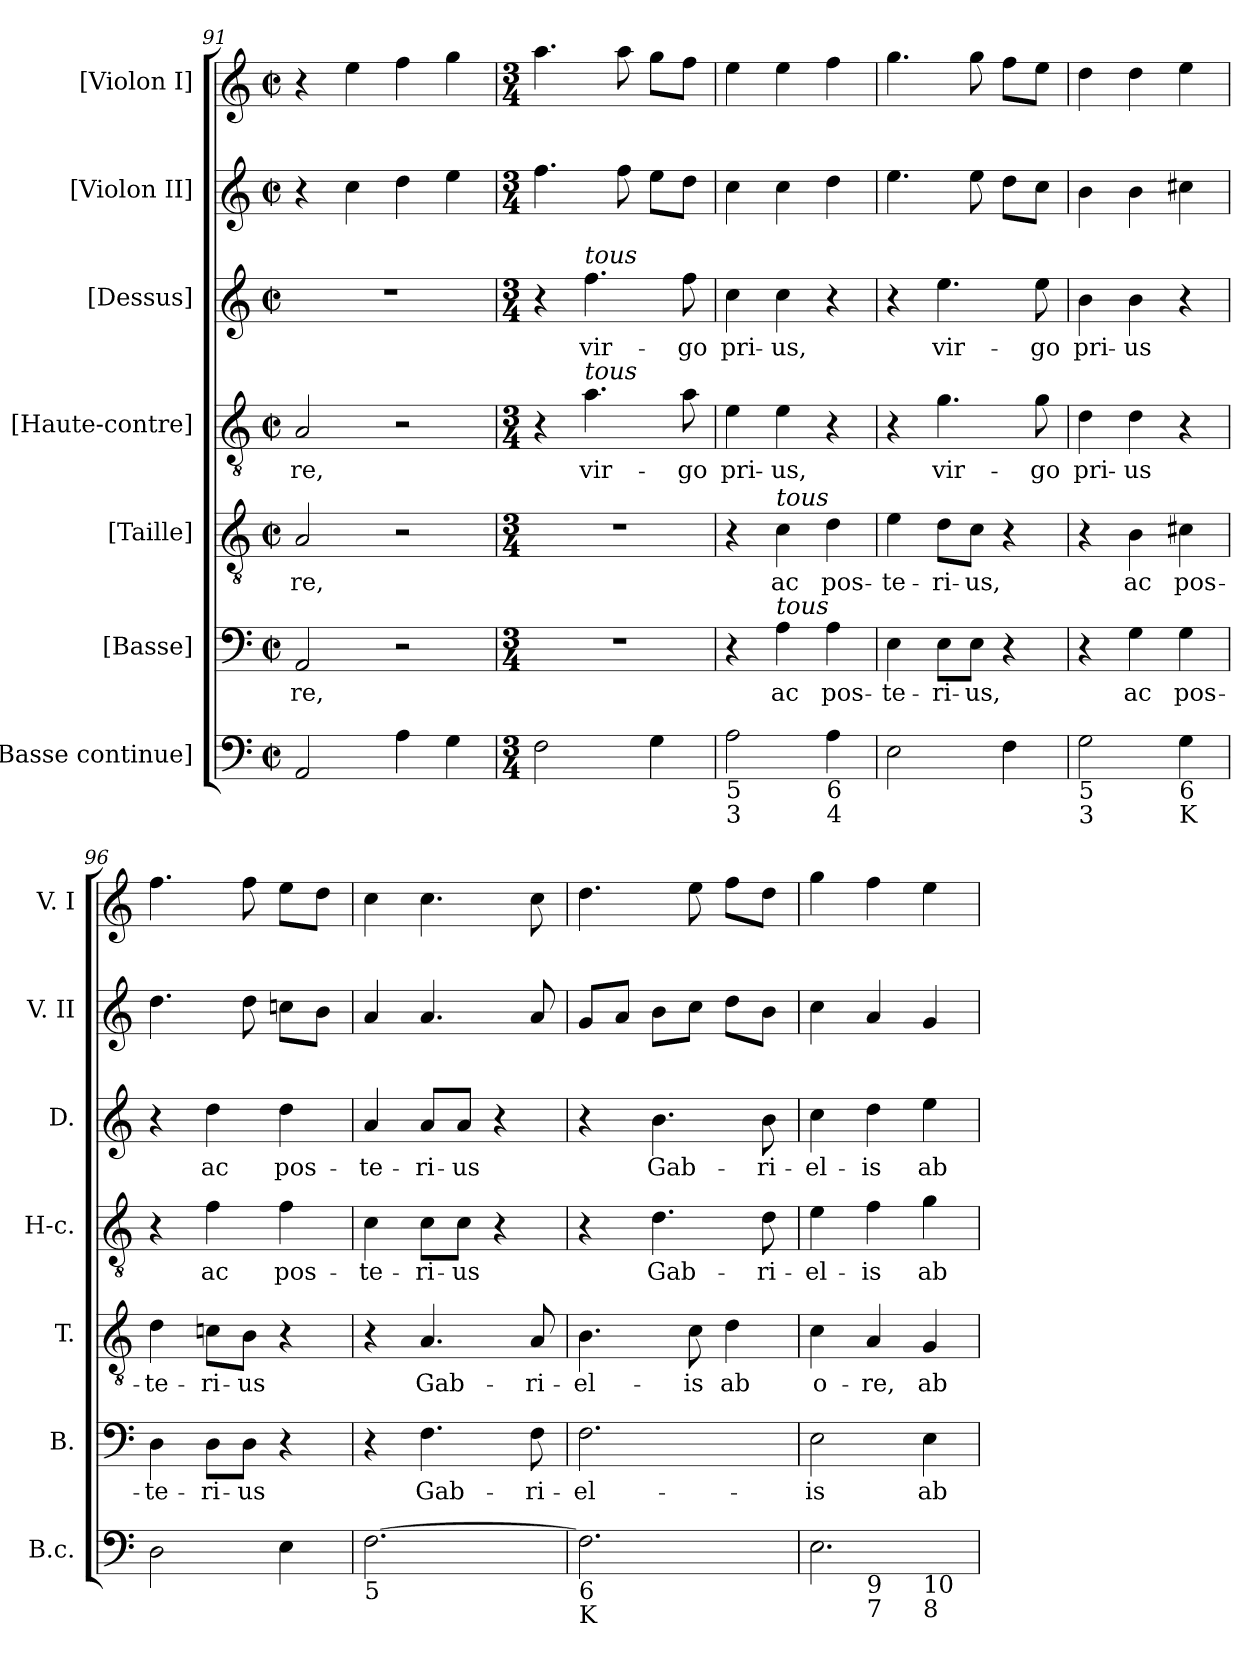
**kern	**kern	**text	**kern	**text	**kern	**text	**kern	**text	**kern	**kern
*part7	*part6	*part6	*part5	*part5	*part4	*part4	*part3	*part3	*part2	*part1
*staff7	*staff6	*staff6	*staff5	*staff5	*staff4	*staff4	*staff3	*staff3	*staff2	*staff1
*I"[Basse continue]	*I"[Basse]	*	*I"[Taille]	*	*I"[Haute-contre]	*	*I"[Dessus]	*	*I"[Violon II]	*I"[Violon I]
*I'B.c.	*I'B.	*	*I'T.	*	*I'H-c.	*	*I'D.	*	*I'V. II	*I'V. I
!!LO:PB:g=z
*clefF4	*clefF4	*	*clefGv2	*	*clefGv2	*	*clefG2	*	*clefG2	*clefG2
*	*	*	*ITrd7c12	*	*ITrd7c12	*	*	*	*	*
*k[]	*k[]	*	*k[]	*	*k[]	*	*k[]	*	*k[]	*k[]
*C:	*C:	*	*C:	*	*C:	*	*C:	*	*C:	*C:
*M2/2	*M2/2	*	*M2/2	*	*M2/2	*	*M2/2	*	*M2/2	*M2/2
*met(c|)	*met(c|)	*	*met(c|)	*	*met(c|)	*	*met(c|)	*	*met(c|)	*met(c|)
=91	=91	=91	=91	=91	=91	=91	=91	=91	=91	=91
!	!	!LO:LY:b	!	!LO:LY:b	!	!LO:LY:b	!	!	!	!
2AA/	2AA/	-re,	2AA/	-re,	2AA/	-re,	1r	.	4r	4r
.	.	.	.	.	.	.	.	.	4cc\	4ee\
4A\	2r	.	2r	.	2r	.	.	.	4dd\	4ff\
4G\	.	.	.	.	.	.	.	.	4ee\	4gg\
=92	=92	=92	=92	=92	=92	=92	=92	=92	=92	=92
*M3/4	*M3/4	*	*M3/4	*	*M3/4	*	*M3/4	*	*M3/4	*M3/4
!	!LO:N:vis=1	!	!LO:N:vis=1	!	!	!	!	!	!	!
2F\	2.r	.	2.r	.	4r	.	4r	.	4.ff\	4.aa\
!	!	!	!	!	!	!	!LO:TX:a:i:t=tous	!	!	!
!	!	!	!	!	!LO:TX:a:i:t=tous	!	!	!	!	!
!	!	!	!	!	!	!LO:LY:b	!	!LO:LY:b	!	!
.	.	.	.	.	4.A\	vir-	4.ff\	vir-	.	.
.	.	.	.	.	.	.	.	.	8ff\	8aa\
4G\	.	.	.	.	.	.	.	.	8ee\L	8gg\L
!	!	!	!	!	!	!LO:LY:b	!	!LO:LY:b	!	!
.	.	.	.	.	8A\	-go	8ff\	-go	8dd\J	8ff\J
=93	=93	=93	=93	=93	=93	=93	=93	=93	=93	=93
!LO:TX:b:t=5	!	!	!	!	!	!	!	!	!	!
!LO:TX:b:t=3	!	!	!	!	!	!	!	!	!	!
!	!	!	!	!	!	!LO:LY:b	!	!LO:LY:b	!	!
2A\	4r	.	4r	.	4E\	pri-	4cc\	pri-	4cc\	4ee\
!	!	!	!LO:TX:a:i:t=tous	!	!	!	!	!	!	!
!	!LO:TX:a:i:t=tous	!	!	!	!	!	!	!	!	!
!	!	!LO:LY:b	!	!LO:LY:b	!	!LO:LY:b	!	!LO:LY:b	!	!
.	4A\	ac	4C\	ac	4E\	-us,	4cc\	-us,	4cc\	4ee\
!LO:TX:b:t=6	!	!	!	!	!	!	!	!	!	!
!LO:TX:b:t=4	!	!	!	!	!	!	!	!	!	!
!	!	!LO:LY:b	!	!LO:LY:b	!	!	!	!	!	!
4A\	4A\	pos-	4D\	pos-	4r	.	4r	.	4dd\	4ff\
=94	=94	=94	=94	=94	=94	=94	=94	=94	=94	=94
!	!	!LO:LY:b	!	!LO:LY:b	!	!	!	!	!	!
2E\	4E\	-te-	4E\	-te-	4r	.	4r	.	4.ee\	4.gg\
!	!	!LO:LY:b	!	!LO:LY:b	!	!LO:LY:b	!	!LO:LY:b	!	!
.	8E\L	-ri-	8D\L	-ri-	4.G\	vir-	4.ee\	vir-	.	.
!	!	!LO:LY:b	!	!LO:LY:b	!	!	!	!	!	!
.	8E\J	-us,	8C\J	-us,	.	.	.	.	8ee\	8gg\
4F\	4r	.	4r	.	.	.	.	.	8dd\L	8ff\L
!	!	!	!	!	!	!LO:LY:b	!	!LO:LY:b	!	!
.	.	.	.	.	8G\	-go	8ee\	-go	8cc\J	8ee\J
=95	=95	=95	=95	=95	=95	=95	=95	=95	=95	=95
!LO:TX:b:t=5	!	!	!	!	!	!	!	!	!	!
!LO:TX:b:t=3	!	!	!	!	!	!	!	!	!	!
!	!	!	!	!	!	!LO:LY:b	!	!LO:LY:b	!	!
2G\	4r	.	4r	.	4D\	pri-	4b\	pri-	4b\	4dd\
!	!	!LO:LY:b	!	!LO:LY:b	!	!LO:LY:b	!	!LO:LY:b	!	!
.	4G\	ac	4BB\	ac	4D\	-us	4b\	-us	4b\	4dd\
!LO:TX:b:t=6	!	!	!	!	!	!	!	!	!	!
!LO:TX:b:t=K	!	!	!	!	!	!	!	!	!	!
!	!	!LO:LY:b	!	!LO:LY:b	!	!	!	!	!	!
4G\	4G\	pos-	4C#X\	pos-	4r	.	4r	.	4cc#X\	4ee\
=96	=96	=96	=96	=96	=96	=96	=96	=96	=96	=96
!	!	!LO:LY:b	!	!LO:LY:b	!	!	!	!	!	!
2D\	4D\	-te-	4D\	-te-	4r	.	4r	.	4.dd\	4.ff\
!	!	!LO:LY:b	!	!LO:LY:b	!	!LO:LY:b	!	!LO:LY:b	!	!
.	8D\L	-ri-	8Cn\L	-ri-	4F\	ac	4dd\	ac	.	.
!	!	!LO:LY:b	!	!LO:LY:b	!	!	!	!	!	!
.	8D\J	-us	8BB\J	-us	.	.	.	.	8dd\	8ff\
!	!	!	!	!	!	!LO:LY:b	!	!LO:LY:b	!	!
4E\	4r	.	4r	.	4F\	pos-	4dd\	pos-	8ccn\L	8ee\L
.	.	.	.	.	.	.	.	.	8b\J	8dd\J
=97	=97	=97	=97	=97	=97	=97	=97	=97	=97	=97
!LO:TX:b:t=5	!	!	!	!	!	!	!	!	!	!
!	!	!	!	!	!	!LO:LY:b	!	!LO:LY:b	!	!
[>2.F\	4r	.	4r	.	4C\	-te-	4a/	-te-	4a/	4cc\
!	!	!LO:LY:b	!	!LO:LY:b	!	!LO:LY:b	!	!LO:LY:b	!	!
.	4.F\	Gab-	4.AA/	Gab-	8C\L	-ri-	8a/L	-ri-	4.a/	4.cc\
!	!	!	!	!	!	!LO:LY:b	!	!LO:LY:b	!	!
.	.	.	.	.	8C\J	-us	8a/J	-us	.	.
.	.	.	.	.	4r	.	4r	.	.	.
!	!	!LO:LY:b	!	!LO:LY:b	!	!	!	!	!	!
.	8F\	-ri-	8AA/	-ri-	.	.	.	.	8a/	8cc\
=98	=98	=98	=98	=98	=98	=98	=98	=98	=98	=98
!LO:TX:b:t=6	!	!	!	!	!	!	!	!	!	!
!LO:TX:b:t=K	!	!	!	!	!	!	!	!	!	!
!	!	!LO:LY:b	!	!LO:LY:b	!	!	!	!	!	!
2.F\]	2.F\	-el-	4.BB\	-el-	4r	.	4r	.	8g/L	4.dd\
.	.	.	.	.	.	.	.	.	8a/J	.
!	!	!	!	!	!	!LO:LY:b	!	!LO:LY:b	!	!
.	.	.	.	.	4.D\	Gab-	4.b\	Gab-	8b\L	.
!	!	!	!	!LO:LY:b	!	!	!	!	!	!
.	.	.	8C\	-is	.	.	.	.	8cc\J	8ee\
!	!	!	!	!LO:LY:b	!	!	!	!	!	!
.	.	.	4D\	ab	.	.	.	.	8dd\L	8ff\L
!	!	!	!	!	!	!LO:LY:b	!	!LO:LY:b	!	!
.	.	.	.	.	8D\	-ri-	8b\	-ri-	8b\J	8dd\J
!!LO:LB:g=z
=99	=99	=99	=99	=99	=99	=99	=99	=99	=99	=99
!LO:TX:b:t=8	!	!	!	!	!	!	!	!	!	!
!LO:TX:b:t=6	!	!	!	!	!	!	!	!	!	!
!	!	!LO:LY:b	!	!LO:LY:b	!	!LO:LY:b	!	!LO:LY:b	!	!
*^	*	*	*	*	*	*	*	*	*	*
*	*^	*	*	*	*	*	*	*	*	*	*
2.E\	4ryy	2ryy	2E\	-is	4C\	o-	4E\	-el-	4cc\	-el-	4cc\	4gg\
!	!LO:TX:b:t=9	!	!	!	!	!	!	!	!	!	!	!
!	!LO:TX:b:t=7	!	!	!	!	!	!	!	!	!	!	!
!	!	!	!	!	!	!LO:LY:b	!	!LO:LY:b	!	!LO:LY:b	!	!
.	2ryy	.	.	.	4AA/	-re,	4F\	-is	4dd\	-is	4a/	4ff\
!	!	!LO:TX:b:t=10	!	!	!	!	!	!	!	!	!	!
!	!	!LO:TX:b:t=8	!	!	!	!	!	!	!	!	!	!
!	!	!	!	!LO:LY:b	!	!LO:LY:b	!	!LO:LY:b	!	!LO:LY:b	!	!
.	.	4ryy	4E\	ab	4GG/	ab	4G\	ab	4ee\	ab	4g/	4ee\
*v	*v	*v	*	*	*	*	*	*	*	*	*	*
=	=	=	=	=	=	=	=	=	=	=
*-	*-	*-	*-	*-	*-	*-	*-	*-	*-	*-
